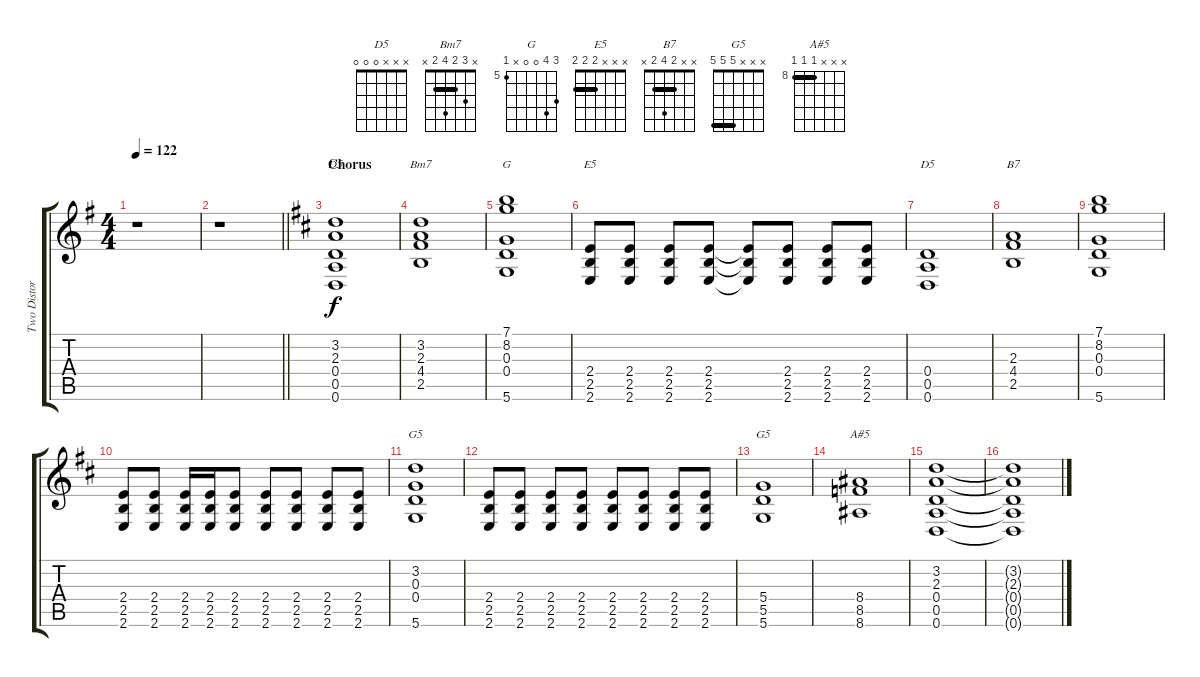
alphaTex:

\track ("Two Distortion Guitars" "Two Distor") {instrument distortionguitar}
\staff {score tabs}
\tuning (E4 B3 G3 D3 A2 D2) {hide}
\chord ("D5" x 3 2 0 0 0)
\chord ("Bm7" x 3 2 4 2 x) {barre 2}
\chord ("G" 7 8 0 0 x 5) {firstfret 5}
\chord ("E5" x x x 2 2 2) {barre 2}
\chord ("D5" x x x 0 0 0)
\chord ("B7" x x 2 4 2 x) {barre 2}
\chord ("G5" x 3 0 0 x 5)
\chord ("G5" x x x 5 5 5) {barre 5}
\chord ("A#5" x x x 8 8 8) {firstfret 8 barre 8}
\ts (4 4)
\tempo 122
\clef g2
\ks g
r.1{dy f} |
\barLineRight lightlight
r.1 |
\section ("" "Chorus")
\ks d
(3.2 2.3 0.4 0.5 0.6).1{ch "D5" volume 10} |
(3.2 2.3 4.4 2.5).1{ch "Bm7"} |
(7.1 8.2 0.3 0.4 5.6).1{ch "G"} |
(2.4 2.5 2.6).8{ch "E5"} (2.4 2.5 2.6).8 (2.4 2.5 2.6).8 (2.4 2.5 2.6).8 (2.4{t} 2.5{t} 2.6{t}).8 (2.4 2.5 2.6).8 (2.4 2.5 2.6).8 (2.4 2.5 2.6).8 |
(0.4 0.5 0.6).1{ch "D5"} |
(2.3 4.4 2.5).1{ch "B7"} |
(7.1 8.2 0.3 0.4 5.6).1 |
(2.4 2.5 2.6).8 (2.4 2.5 2.6).8 (2.4 2.5 2.6).16 (2.4 2.5 2.6).16 (2.4 2.5 2.6).8 (2.4 2.5 2.6).8 (2.4 2.5 2.6).8 (2.4 2.5 2.6).8 (2.4 2.5 2.6).8 |
(3.2 0.3 0.4 5.6).1{ch "G5"} |
(2.4 2.5 2.6).8 (2.4 2.5 2.6).8 (2.4 2.5 2.6).8 (2.4 2.5 2.6).8 (2.4 2.5 2.6).8 (2.4 2.5 2.6).8 (2.4 2.5 2.6).8 (2.4 2.5 2.6).8 |
(5.4 5.5 5.6).1{ch "G5"} |
(8.4 8.5 8.6).1{ch "A#5"} |
(3.2 2.3 0.4 0.5 0.6).1 |
(3.2{t} 2.3{t} 0.4{t} 0.5{t} 0.6{t}).1
